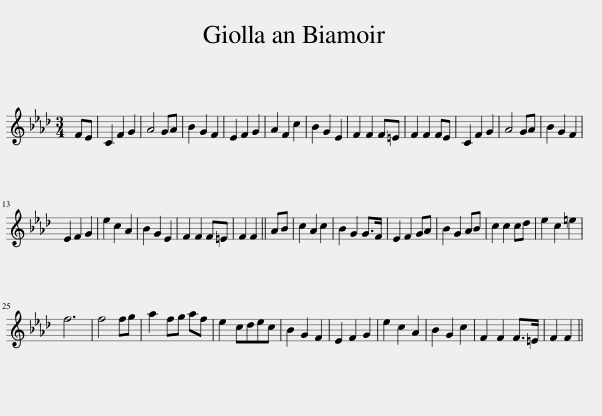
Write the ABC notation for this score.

X:1
L:1/8
M:3/4
I:linebreak $
K:Fmin
V:1 treble
V:1
 FE | C2 F2 G2 | A4 GA | B2 G2 F2 | E2 F2 G2 | %5
 A2 F2 c2 | B2 G2 E2 | F2 F2 F=E | F2 F2 FE | C2 F2 G2 | %10
 A4 GA | B2 G2 F2 |$ E2 F2 G2 | e2 c2 A2 | B2 G2 E2 | %15
 F2 F2 F=E | F2 F2 || AB | c2 A2 c2 | B2 G2 G>F | %20
 E2 F2 GA | B2 G2 AB | c2 c2 cd | e2 c2 =e2 |$ f6 | %25
 f4 fg | a2 fg af | e2 cdec | B2 G2 F2 | E2 F2 G2 | %30
 e2 c2 A2 | B2 G2 c2 | F2 F2 F>=E | F2 F2 || %34
